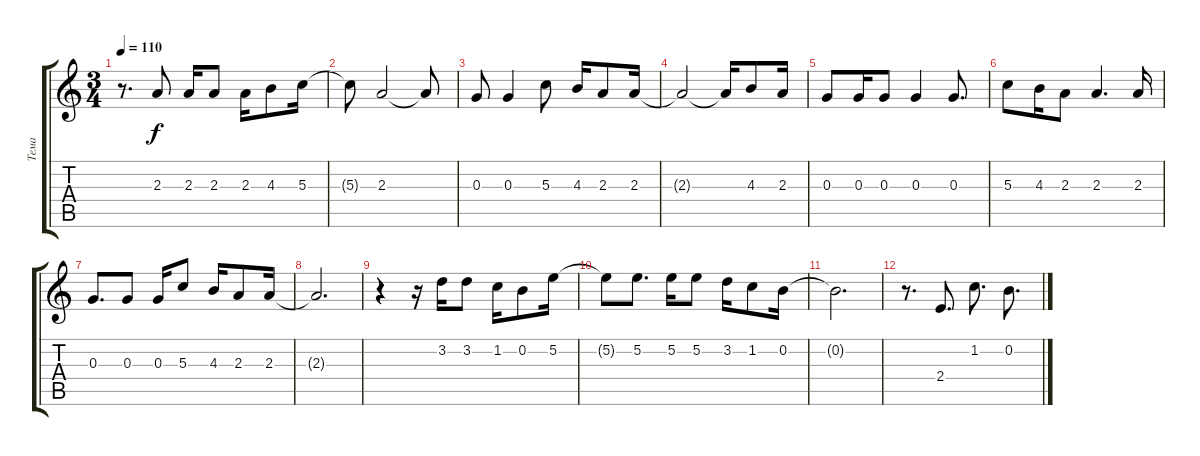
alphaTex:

\track ("Тема" "Тема") {instrument electricguitarjazz}
\staff {score tabs}
\tuning (E4 B3 G3 D3 A2 E2) {hide}
\ts (3 4)
\tempo 110
\clef g2
\ks c
r.8{d dy f} 2.3.8 2.3.16 2.3.8 2.3.16 4.3.8 5.3.16 |
5.3{t}.8 2.3.2 2.3{t}.8 |
0.3.8 0.3.4 5.3.8 4.3.16 2.3.8 2.3.16 |
2.3{t}.2 2.3{t}.16 4.3.8 2.3.16 |
0.3.8 0.3.16 0.3.8 0.3.4 0.3.8{d} |
5.3.8 4.3.16 2.3.8 2.3.4{d} 2.3.16 |
0.3.8{d} 0.3.8 0.3.16 5.3.8 4.3.16 2.3.8 2.3.16 |
2.3{t}.2{d} |
r.4 r.16 3.2.16 3.2.8 1.2.16 0.2.8 5.2.16 |
5.2{t}.8 5.2.8{d} 5.2.16 5.2.8 3.2.16 1.2.8 0.2.16 |
0.2{t}.2{d} |
r.8{d} 2.4.8{d} 1.2.8{d} 0.2.8{d}
